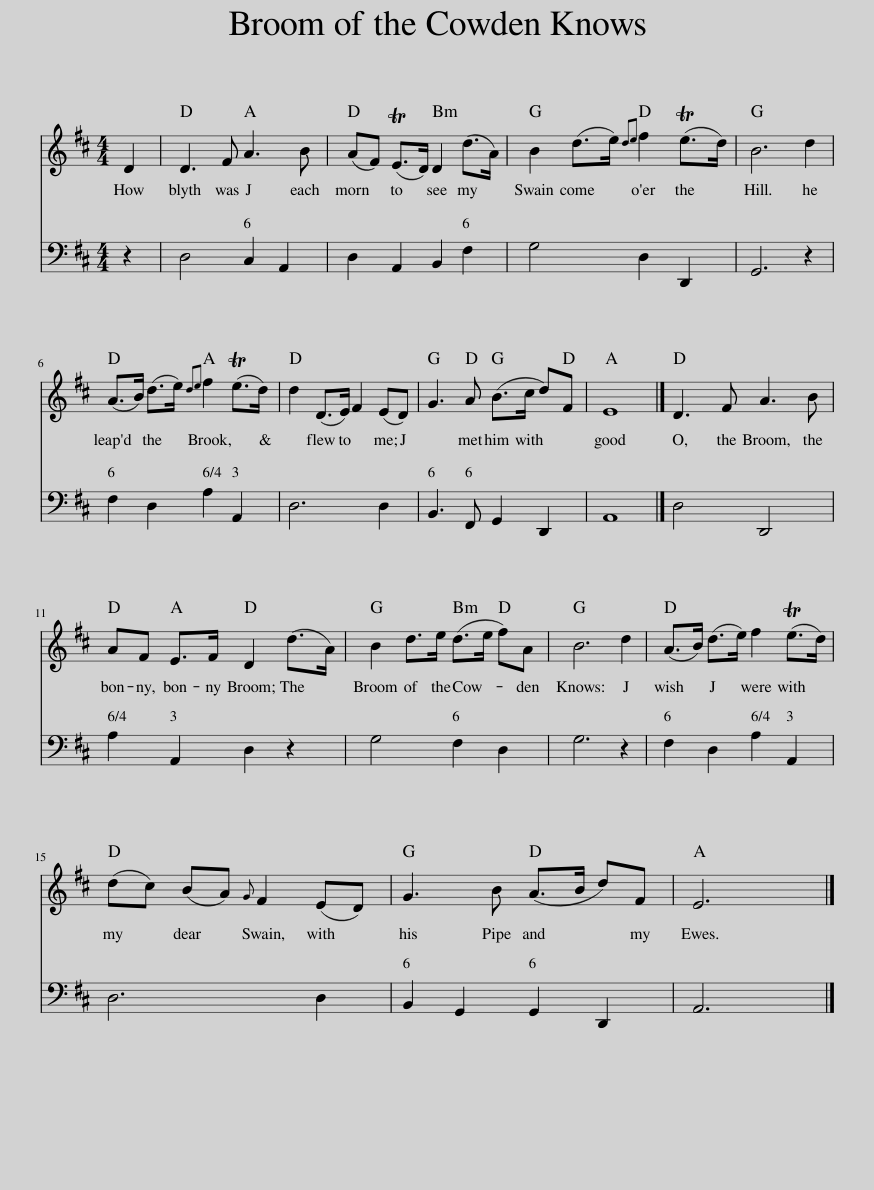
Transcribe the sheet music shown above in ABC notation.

X:1
%%score 1 2
L:1/8
M:4/4
I:linebreak $
K:D
V:1 treble
V:2 bass
V:1
 D2 | D3 F A3 B | (AF) (TE>D) D2 (d>A) | B2 (d>e){de} f2 (Te>d) | B6 d2 |$ %5
 (A>B) (d>e){de} f2 (Te>d) | d2 (D>E) F2 (ED) | G3 A (B>c d)F | E8 |] D3 F A3 B |$ %10
 AF E>F D2 (d>A) | B2 d>e (d>e f)A | B6 d2 | (A>B) (d>e) f2 (Te>d) |$ (dc) (BA){G} F2 (ED) | %15
 G3 B (A>B d)F | E6 |] %17
V:2
 z2 | D,4 C,2 A,,2 | D,2 A,,2 B,,2 F,2 | G,4 D,2 D,,2 | G,,6 z2 |$ %5
 F,2 D,2 A,2 A,,2 | D,6 D,2 | B,,3 F,, G,,2 D,,2 | A,,8 |] D,4 D,,4 |$ %10
 A,2 A,,2 D,2 z2 | G,4 F,2 D,2 | G,6 z2 | F,2 D,2 A,2 A,,2 |$ D,6 D,2 | %15
 B,,2 G,,2 G,,2 D,,2 | A,,6 |] %17
